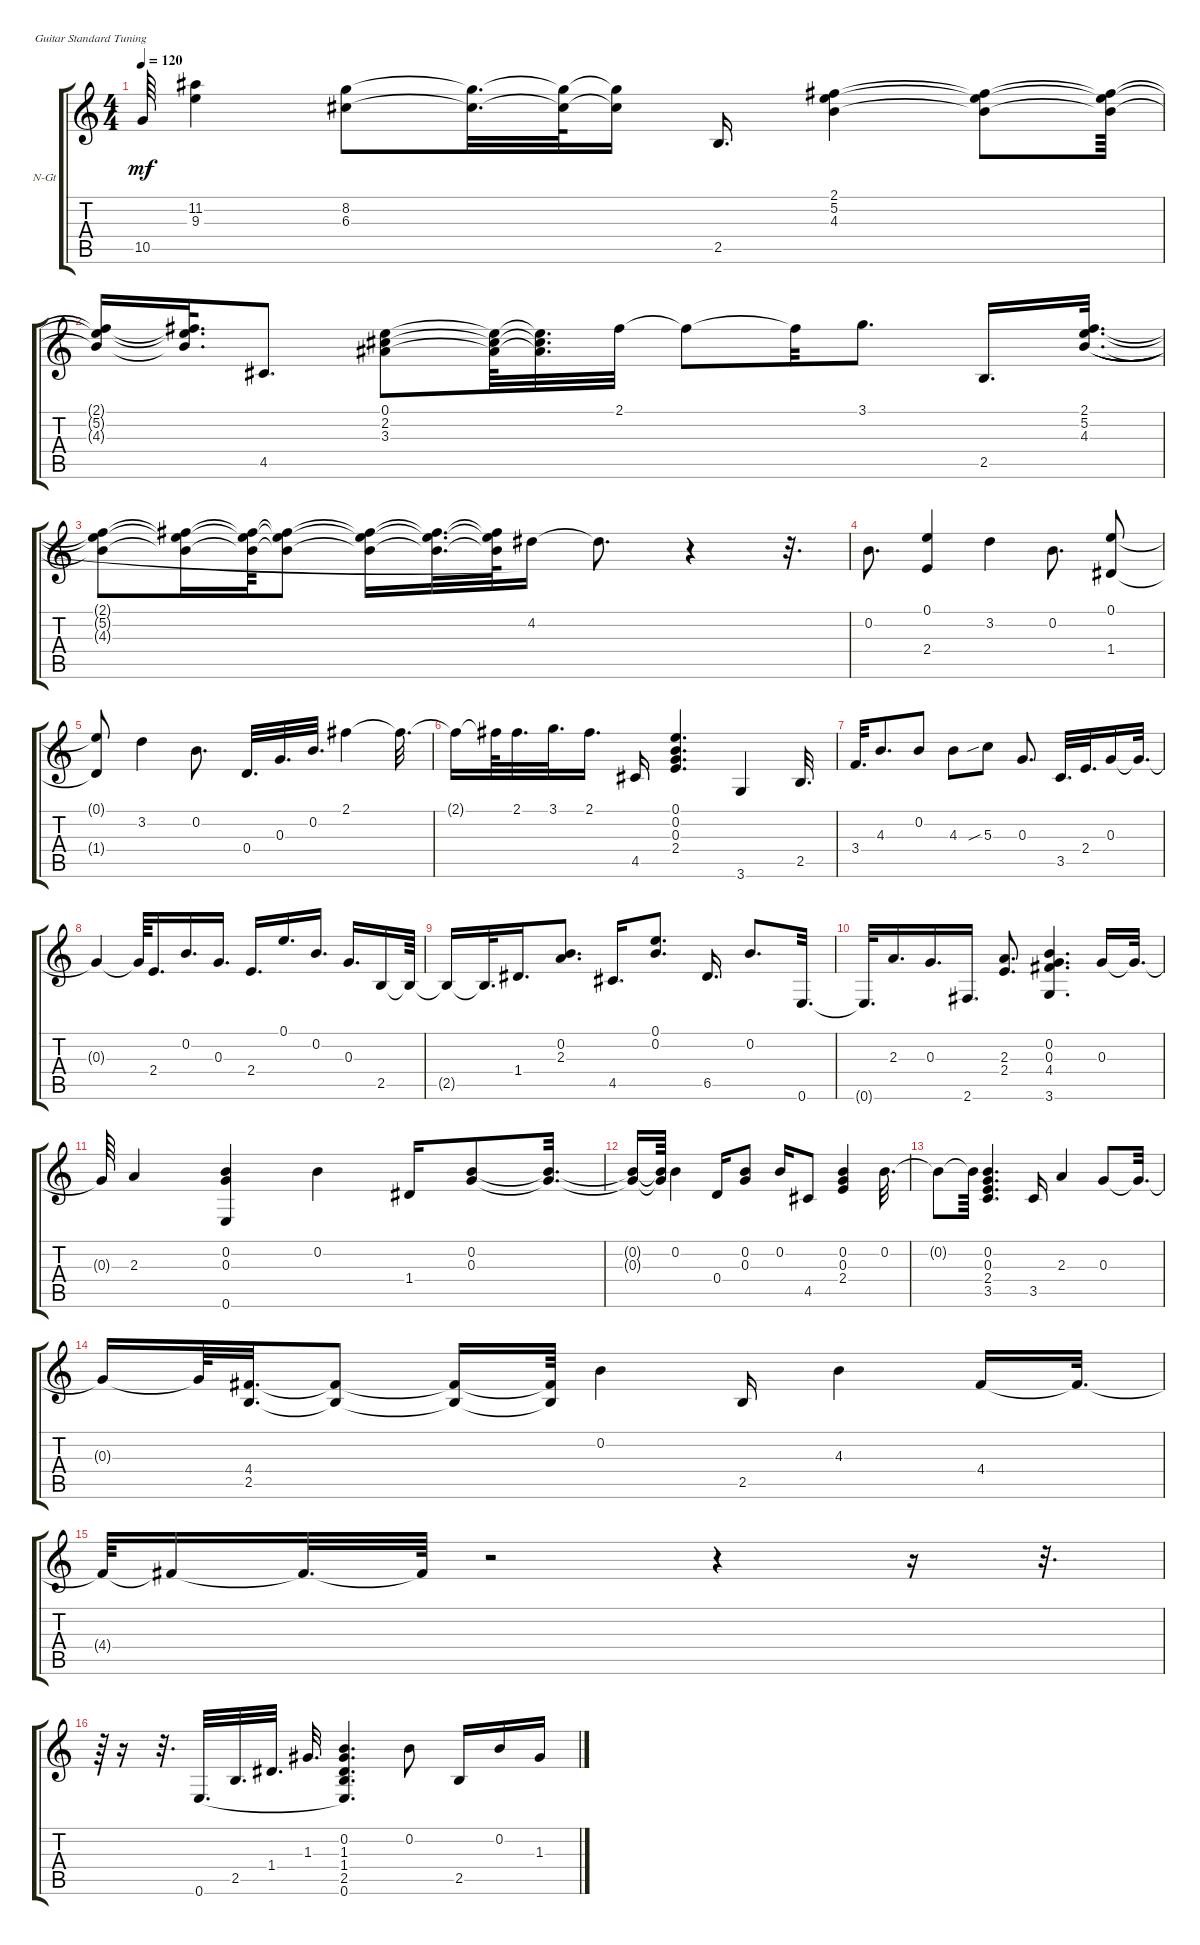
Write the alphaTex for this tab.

\defaultSystemsLayout 4
\bracketExtendMode groupsimilarinstruments
\firstSystemTrackNameOrientation horizontal
\otherSystemsTrackNameOrientation horizontal
\track ("Nylon Guitar" "N-Gt") {instrument acousticguitarnylon}
\staff {score tabs}
\tuning (E4 B3 G3 D3 A2 E2)
\ts (4 4)
\tempo 120
\clef g2
\ks c
10.5{t}.64{dy mf} (11.2 9.3).4 (6.3 8.2).8 (6.3{t} 8.2{t}).32{d} (6.3{t} 8.2{t}).64 (6.3{t} 8.2{t}).16 2.5.16{d} (2.1 5.2 4.3).4 (2.1{t} 5.2{t} 4.3{t}).8 (2.1{t} 5.2{t} 4.3{t}).64 |
(2.1{t} 5.2{t} 4.3{t}).16 (2.1{t} 5.2{t} 4.3{t}).32{d} 4.5.8{d} (3.3 2.2 0.1).8 (3.3{t} 2.2{t} 0.1{t}).64 (3.3{t} 2.2{t} 0.1{t}).32{d} 2.1.32 2.1{t}.8 2.1{t}.32 3.1.8{d} 2.5.16{d} (2.1 5.2 4.3).32{d legatoorigin} |
(2.1{t} 5.2{t} 4.3{t}).8{legatoorigin} (2.1{t} 5.2{t} 4.3{t}).16{legatoorigin} (2.1{t} 5.2{t} 4.3{t}).64{legatoorigin} (2.1{t} 5.2{t} 4.3{t}).8{legatoorigin} (2.1{t} 5.2{t} 4.3{t}).16{legatoorigin} (2.1{t} 5.2{t} 4.3{t}).32{d legatoorigin} (2.1{t} 5.2{t} 4.3{t}).64{legatoorigin} 4.2.16 4.2{t}.8{d} r.4 r.32{d} |
0.2.8{d} (0.1 2.4).4 3.2.4 0.2.8{d} (0.1 1.4).8 |
(0.1{t} 1.4{t}).8 3.2.4 0.2.8{d} 0.4.32{d} 0.3.32{d} 0.2.32{d} 2.1.4 2.1{t}.32{d} |
2.1{t}.16 2.1{t}.64 2.1.32{d} 3.1.32{d} 2.1.16{d} 4.5.16 (2.4 0.3 0.2 0.1).4{d} 3.6.4 2.5.32{d} |
3.4.32{d} 4.3.8{d} 0.2.8 4.3.8 5.3{sib}.8 0.3.8{d} 3.5.32{d} 2.4.32{d} 0.3.16 0.3{t}.32{d} |
0.3{t}.4 0.3{t}.64 2.4.16{d} 0.2.16{d} 0.3.16{d} 2.4.16{d} 0.1.16{d} 0.2.16{d} 0.3.16{d} 2.5.16 2.5{t}.64 |
2.5{t}.16 2.5{t}.32{d} 1.4.16{d} (2.3 0.2).8{d} 4.5.16{d} (0.1 0.2).8{d} 6.5.16{d} 0.2.8{d} 0.6.32{d} |
0.6{t}.32{d} 2.3.16{d} 0.3.16{d} 2.6.16{d} (2.3 2.4).8{d} (3.6 4.4 0.3 0.2).4{d} 0.3.16 0.3{t}.32{d} |
0.3{t}.64 2.3.4 (0.2 0.3 0.6).4 0.2.4 1.4.16 (0.2 0.3).8 (0.2{t} 0.3{t}).32{d} |
(0.2{t} 0.3{t}).16 (0.2{t} 0.3{t}).64 0.2.4 0.4.16 (0.2 0.3).8 0.2.16 4.5.8 (2.4 0.3 0.2).4 0.2.32{d} |
0.2{t}.8 0.2{t}.64 (3.5 2.4 0.3 0.2).4{d} 3.5.16 2.3.4 0.3.8 0.3{t}.32{d} |
0.3{t}.16 0.3{t}.64 (2.5 4.4).32{d} (2.5{t} 4.4{t}).8 (2.5{t} 4.4{t}).16 (2.5{t} 4.4{t}).64 0.2.4 2.5.16 4.3.4 4.4.16 4.4{t}.32{d} |
4.4{t}.64 4.4{t}.16 4.4{t}.32{d} 4.4{t}.64 r.2 r.4 r.16 r.32{d} |
r.64 r.16 r.32{d} 0.6.32{d legatoorigin} 2.5.32{d legatoorigin} 1.4.32{d legatoorigin} 1.3.32{d legatoorigin} (0.2 1.3 1.4 2.5 0.6).4{d} 0.2.8 2.5.16 0.2.16 1.3.16
